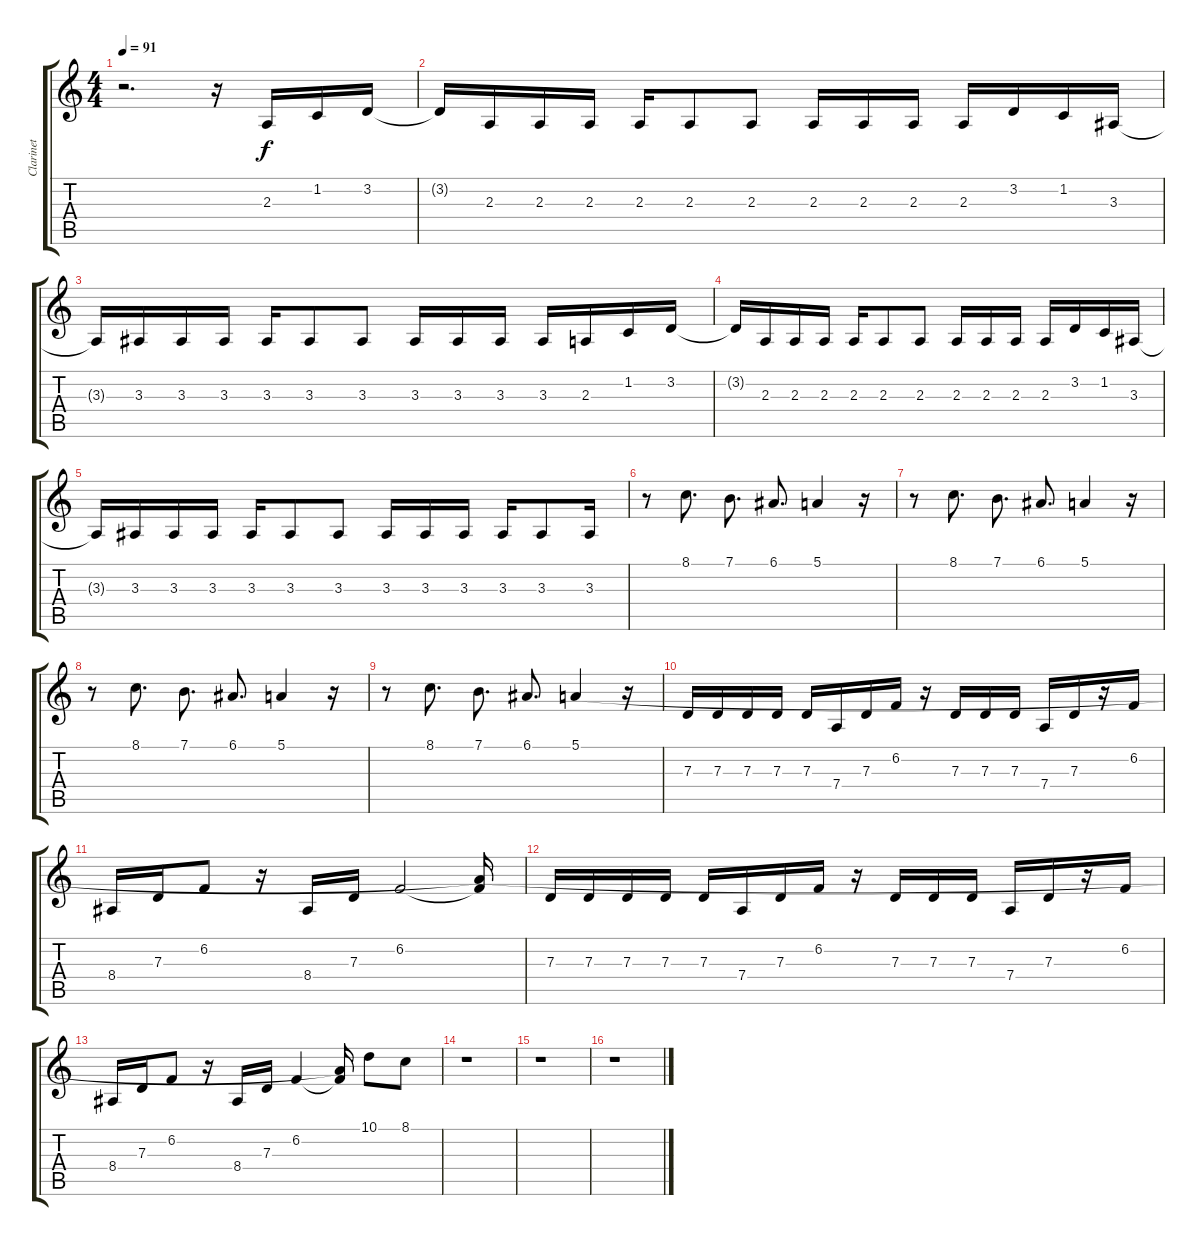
\track ("Clarinet" "Clarinet") {instrument clarinet}
\staff {score tabs}
\tuning (E4 B3 G3 D3 A2 E2) {hide}
\ts (4 4)
\tempo 91
\clef g2
\ks c
r.2{d dy f instrument clarinet} r.16 2.3.16 1.2.16 3.2.16 |
3.2{t}.16 2.3.16 2.3.16 2.3.16 2.3.16 2.3.8 2.3.8 2.3.16 2.3.16 2.3.16 2.3.16 3.2.16 1.2.16 3.3.16 |
3.3{t}.16 3.3.16 3.3.16 3.3.16 3.3.16 3.3.8 3.3.8 3.3.16 3.3.16 3.3.16 3.3.16 2.3.16 1.2.16 3.2.16 |
3.2{t}.16 2.3.16 2.3.16 2.3.16 2.3.16 2.3.8 2.3.8 2.3.16 2.3.16 2.3.16 2.3.16 3.2.16 1.2.16 3.3.16 |
3.3{t}.16 3.3.16 3.3.16 3.3.16 3.3.16 3.3.8 3.3.8 3.3.16 3.3.16 3.3.16 3.3.16 3.3.8 3.3.16 |
r.8 8.1.8{d} 7.1.8{d} 6.1.8{d} 5.1.4 r.16 |
r.8 8.1.8{d} 7.1.8{d} 6.1.8{d} 5.1.4 r.16 |
r.8 8.1.8{d} 7.1.8{d} 6.1.8{d} 5.1.4 r.16 |
r.8 8.1.8{d} 7.1.8{d} 6.1.8{d} 5.1.4 r.16 |
7.3.16 7.3.16 7.3.16 7.3.16 7.3.16 7.4.16 7.3.16 6.2.16 r.16 7.3.16 7.3.16 7.3.16 7.4.16 7.3.16 r.16 6.2.16 |
8.4.16 7.3.16 6.2.8 r.16 8.4.16 7.3.16 6.2.2 (5.1{t} 6.2{t}).16 |
7.3.16 7.3.16 7.3.16 7.3.16 7.3.16 7.4.16 7.3.16 6.2.16 r.16 7.3.16 7.3.16 7.3.16 7.4.16 7.3.16 r.16 6.2.16 |
8.4.16 7.3.16 6.2.8 r.16 8.4.16 7.3.16 6.2.4 (5.1{t} 6.2{t}).16 10.1.8 8.1.8 |
r.1 |
r.1 |
r.1
